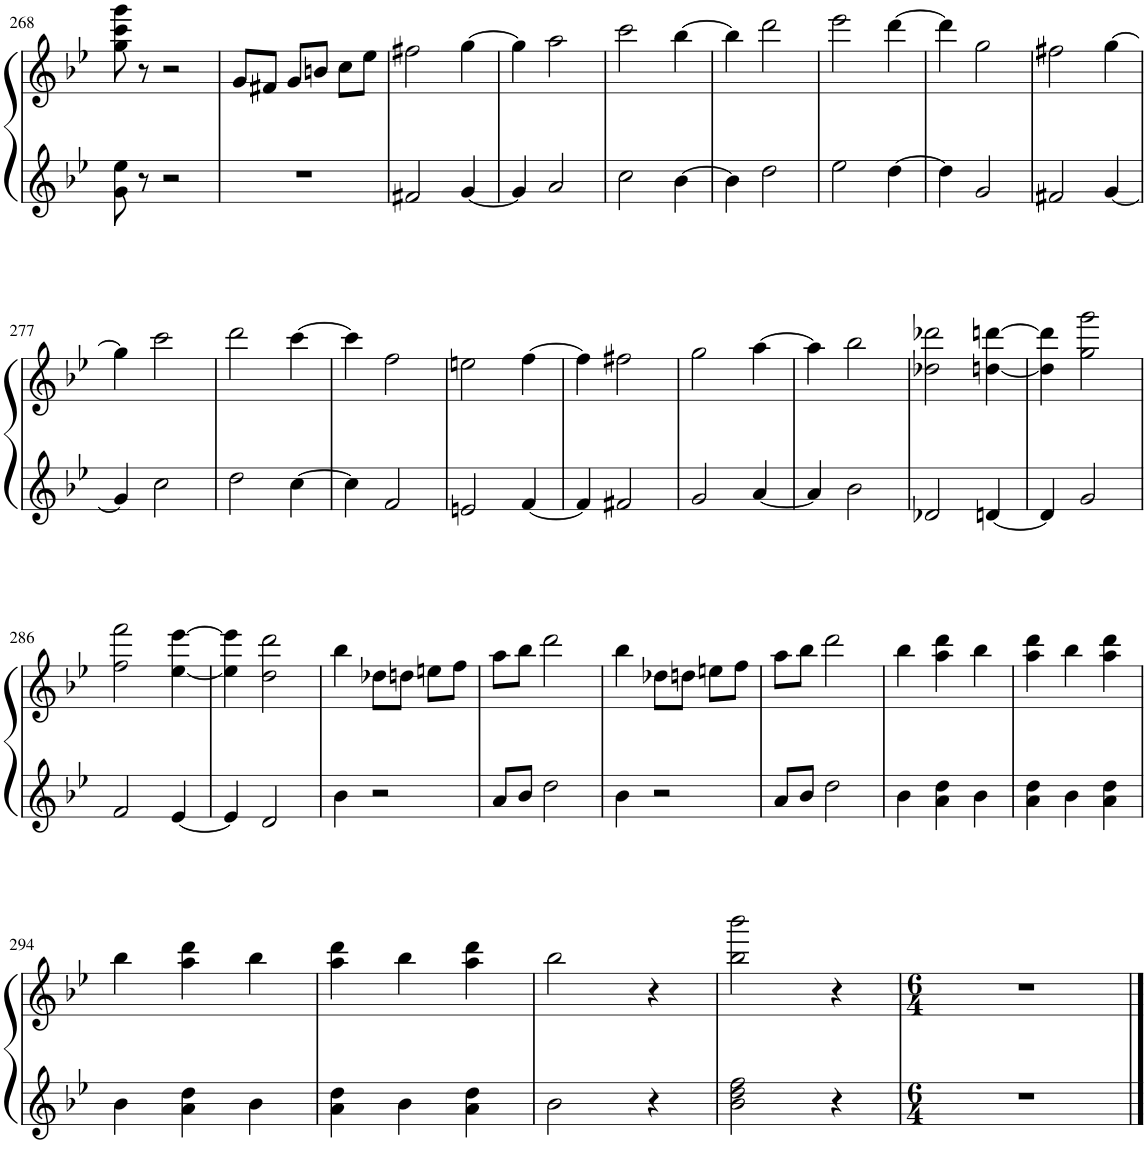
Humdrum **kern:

**kern	**kern
*part1	*part1
*staff2	*staff1
*I"Piano	*
*I'Pno.	*
!!LO:PB:g=z
*clefG2	*clefG2
*k[b-e-]	*k[b-e-]
*M3/4	*M3/4
=268	=268
8g\ 8ee-\	8gg\ 8ccc\ 8ggg\
8r	8r
2r	2r
=269	=269
2.r	8g/L
.	8f#X/J
.	8g/L
.	8bn/J
.	8cc\L
.	8ee-\J
=270	=270
2f#X/	2ff#X\
[4g/	[4gg\
=271	=271
4g/]	4gg\]
2a/	2aa\
=272	=272
2cc\	2ccc\
[4b-\	[4bb-\
=273	=273
4b-\]	4bb-\]
2dd\	2ddd\
=274	=274
2ee-\	2eee-\
[4dd\	[4ddd\
=275	=275
4dd\]	4ddd\]
2g/	2gg\
=276	=276
2f#X/	2ff#X\
[4g/	[4gg\
!!LO:LB:g=z
=277	=277
4g/]	4gg\]
2cc\	2ccc\
=278	=278
2dd\	2ddd\
[4cc\	[4ccc\
=279	=279
4cc\]	4ccc\]
2f/	2ff\
=280	=280
2en/	2een\
[4f/	[4ff\
=281	=281
4f/]	4ff\]
2f#X/	2ff#X\
=282	=282
2g/	2gg\
[4a/	[4aa\
=283	=283
4a/]	4aa\]
2b-\	2bb-\
=284	=284
2d-X/	2dd-X\ 2ddd-X\
[4dn/	[4ddn\ [4dddn\
=285	=285
4d/]	4dd\] 4ddd\]
2g/	2gg\ 2ggg\
!!LO:LB:g=z
=286	=286
2f/	2ff\ 2fff\
[4e-/	[4ee-\ [4eee-\
=287	=287
4e-/]	4ee-\] 4eee-\]
2d/	2dd\ 2ddd\
=288	=288
4b-\	4bb-\
2r	8dd-X\L
.	8ddn\J
.	8een\L
.	8ff\J
=289	=289
8a/L	8aa\L
8b-/J	8bb-\J
2dd\	2ddd\
=290	=290
4b-\	4bb-\
2r	8dd-X\L
.	8ddn\J
.	8een\L
.	8ff\J
=291	=291
8a/L	8aa\L
8b-/J	8bb-\J
2dd\	2ddd\
=292	=292
4b-\	4bb-\
4a\ 4dd\	4aa\ 4ddd\
4b-\	4bb-\
=293	=293
4a\ 4dd\	4aa\ 4ddd\
4b-\	4bb-\
4a\ 4dd\	4aa\ 4ddd\
!!LO:LB:g=z
=294	=294
4b-\	4bb-\
4a\ 4dd\	4aa\ 4ddd\
4b-\	4bb-\
=295	=295
4a\ 4dd\	4aa\ 4ddd\
4b-\	4bb-\
4a\ 4dd\	4aa\ 4ddd\
=296	=296
2b-\	2bb-\
4r	4r
=297	=297
2b-\ 2dd\ 2ff\	2bb-\ 2bbb-\
4r	4r
=298	=298
*M6/4	*M6/4
1.r	1.r
==	==
*-	*-
